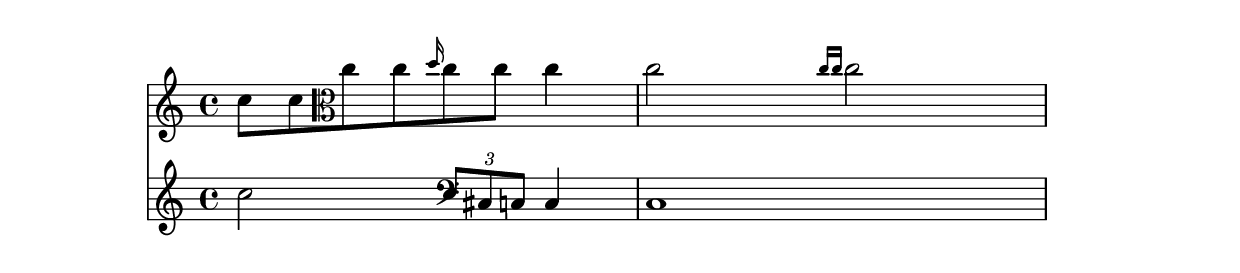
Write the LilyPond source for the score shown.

%% Do not edit this file; it is automatically
%% generated from LSR http://lsr.dsi.unimi.it
%% This file is in the public domain.
\version "2.13.20"

\header {
  lsrtags = "tweaks-and-overrides, spacing"

  texidoc = "
If @code{strict-note-spacing} is set spacing of notes is not influenced
by bars or clefs within a system. Rather, they are placed just before
the note that occurs at the same time. This may cause collisions.

"
  doctitle = "Proportional strict notespacing"
} % begin verbatim

\relative c'' <<
  \override Score.SpacingSpanner #'strict-note-spacing = ##t
  \set Score.proportionalNotationDuration = #(ly:make-moment 1 16)
  \new Staff {
    c8[ c \clef alto c c \grace { d16 } c8 c] c4
    c2 \grace { c16[ c16] } c2
  }
  \new Staff {
    c2 \times 2/3 { c8 \clef bass cis,, c } c4
    c1
  }
>>

